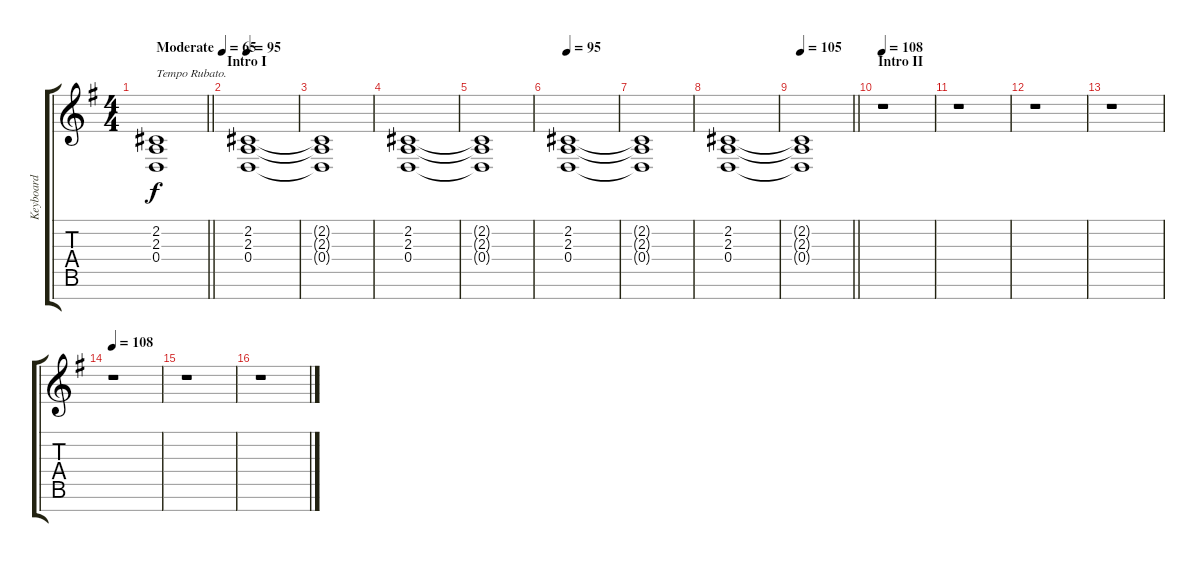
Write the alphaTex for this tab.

\track ("Keyboard" "Keyboard") {instrument seashore}
\staff {score tabs}
\tuning (E4 B3 G3 D3 A2 E2 B1) {hide}
\ts (4 4)
\tempo (65 "Moderate")
\clef g2
\barLineRight lightlight
\ks eminor
(2.2 2.3 0.4).1{txt "Tempo Rubato." dy f volume 8 instrument seashore} |
\section ("" "Intro I")
\tempo 95
(2.2 2.3 0.4).1 |
(2.2{t} 2.3{t} 0.4{t}).1 |
(2.2 2.3 0.4).1 |
(2.2{t} 2.3{t} 0.4{t}).1 |
\tempo 95
(2.2 2.3 0.4).1 |
(2.2{t} 2.3{t} 0.4{t}).1 |
(2.2 2.3 0.4).1 |
\tempo 105
\barLineRight lightlight
(2.2{t} 2.3{t} 0.4{t}).1 |
\section ("" "Intro II")
\tempo 108
r.1 |
r.1 |
r.1 |
r.1 |
\tempo 108
r.1 |
r.1 |
r.1
